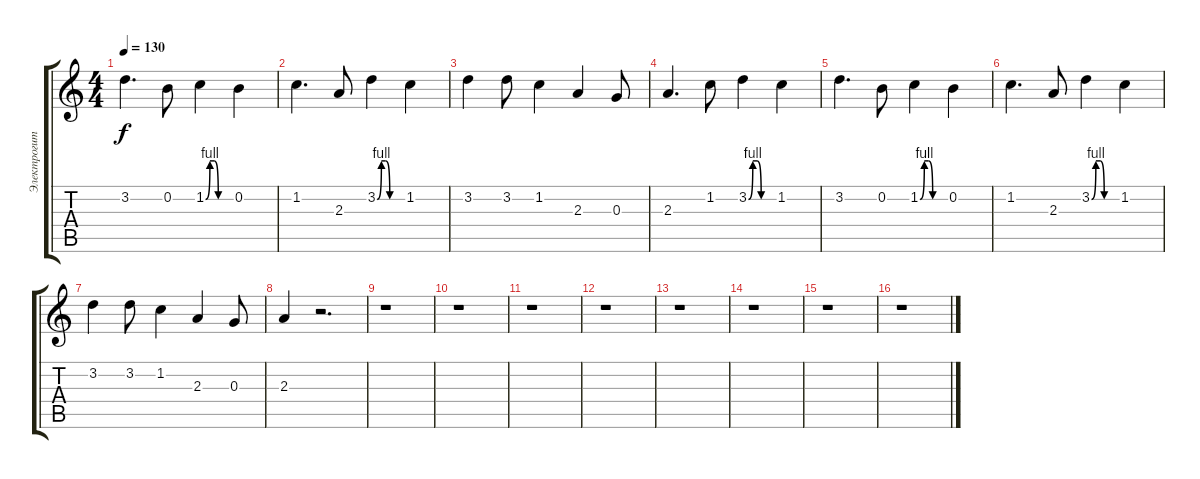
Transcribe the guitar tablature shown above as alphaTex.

\track ("Электрогитара" "Электрогит") {instrument distortionguitar}
\staff {score tabs}
\tuning (E4 B3 G3 D3 A2 E2) {hide}
\ts (4 4)
\tempo 130
\clef g2
\ks c
3.2.4{d dy f} 0.2.8 1.2{be (custom 0 0 10 4 20 4 30 0 60 0)}.4 0.2.4 |
1.2.4{d} 2.3.8 3.2{be (custom 0 0 10 4 20 4 30 0 60 0)}.4 1.2.4 |
3.2.4 3.2.8 1.2.4 2.3.4 0.3.8 |
2.3.4{d} 1.2.8 3.2{be (custom 0 0 10 4 20 4 30 0 60 0)}.4 1.2.4 |
3.2.4{d} 0.2.8 1.2{be (custom 0 0 10 4 20 4 30 0 60 0)}.4 0.2.4 |
1.2.4{d} 2.3.8 3.2{be (custom 0 0 10 4 20 4 30 0 60 0)}.4 1.2.4 |
3.2.4 3.2.8 1.2.4 2.3.4 0.3.8 |
2.3.4 r.2{d} |
r.1 |
r.1 |
r.1 |
r.1 |
r.1 |
r.1 |
r.1 |
r.1
